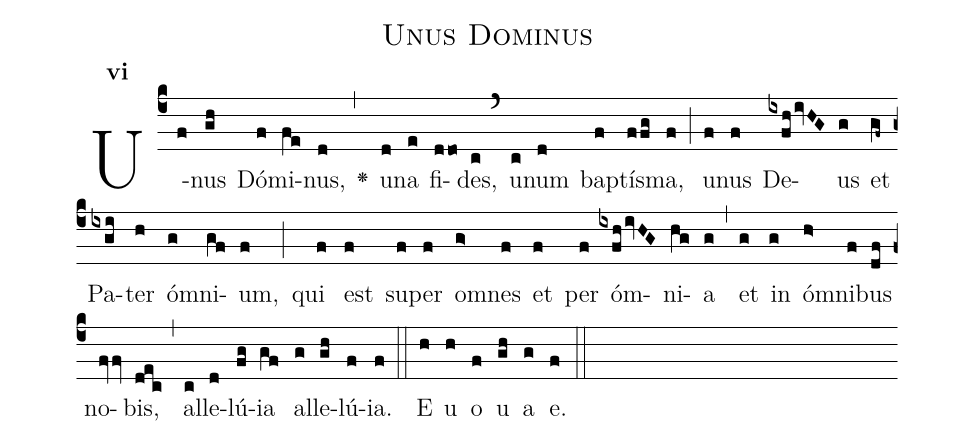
name:Unus Dominus;
office-part:Antiphona;
mode:6;
%%
initial-style: 1;
name: Unus Dominus;
book: Antiphonae & Responsoria/Tomus IV, p. 31;
occasion: Dominica XX per Annum;
office-part: 1V Ant M-I ad lib;
annotation: 6f;
centering-scheme: english;
font: OFLSortsMillGoudy;
height: 11;
width: 4.5;
%%
(c4)U(f)nus(gh) Dó(f)mi(fe)nus,(d) <v>\greheightstar</v>(,) u(d)na(e) fi(ddo)des,(c) (`) u(c)num(d) bap(f)tís(ffg)ma,(f) (;) u(f)nus(f) De(ixfhivHG)us(g) et(gf~) Pa(ixgi)ter(h) óm(g)ni(gf)um,(f) (;) qui(f) est(f) su(f)per(f) om(g>)nes(f) et(f) per(f) óm(ixfhivHG)ni(hg)a(g) (,) et(g) in(g) óm(h>)ni(f)bus(df) no(fvv)bis,(dec) (,) al(c)le(d)lú(fg)ia(gf) al(g)le(gh)lú(f)ia.(f) (::) E(h) u(h) o(f) u(gh) a(g) e.(f) (::)
